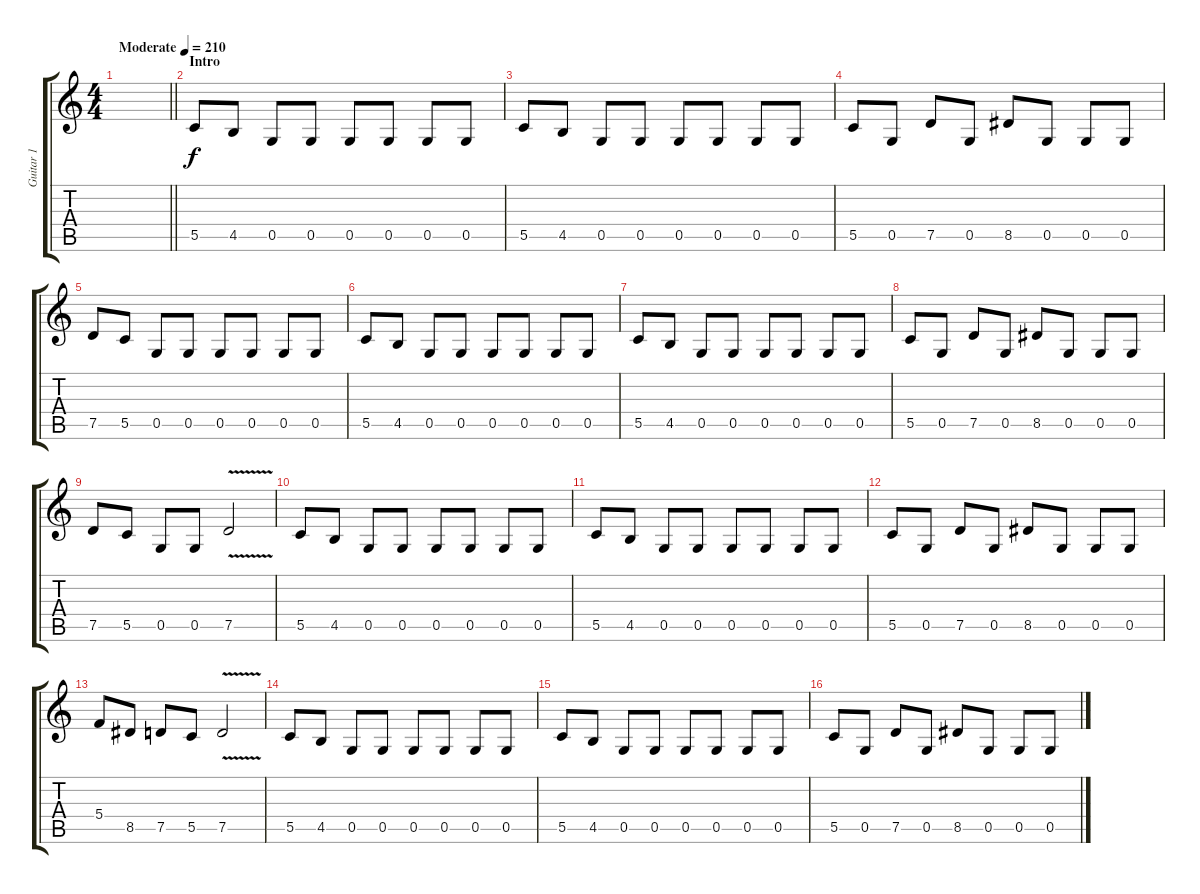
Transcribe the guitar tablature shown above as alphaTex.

\track ("Guitar 1" "Guitar 1") {instrument distortionguitar}
\staff {score tabs}
\tuning (D4 A3 F3 C3 G2 D2) {hide}
\ts (4 4)
\tempo (210 "Moderate")
\clef g2
\barLineRight lightlight
\ks c
|
\section ("" "Intro")
5.5.8 4.5.8 0.5.8 0.5.8 0.5.8 0.5.8 0.5.8 0.5.8 |
5.5.8 4.5.8 0.5.8 0.5.8 0.5.8 0.5.8 0.5.8 0.5.8 |
5.5.8 0.5.8 7.5.8 0.5.8 8.5.8 0.5.8 0.5.8 0.5.8 |
7.5.8 5.5.8 0.5.8 0.5.8 0.5.8 0.5.8 0.5.8 0.5.8 |
5.5.8 4.5.8 0.5.8 0.5.8 0.5.8 0.5.8 0.5.8 0.5.8 |
5.5.8 4.5.8 0.5.8 0.5.8 0.5.8 0.5.8 0.5.8 0.5.8 |
5.5.8 0.5.8 7.5.8 0.5.8 8.5.8 0.5.8 0.5.8 0.5.8 |
7.5.8 5.5.8 0.5.8 0.5.8 7.5{v}.2 |
5.5.8 4.5.8 0.5.8 0.5.8 0.5.8 0.5.8 0.5.8 0.5.8 |
5.5.8 4.5.8 0.5.8 0.5.8 0.5.8 0.5.8 0.5.8 0.5.8 |
5.5.8 0.5.8 7.5.8 0.5.8 8.5.8 0.5.8 0.5.8 0.5.8 |
5.4.8 8.5.8 7.5.8 5.5.8 7.5{v}.2 |
5.5.8 4.5.8 0.5.8 0.5.8 0.5.8 0.5.8 0.5.8 0.5.8 |
5.5.8 4.5.8 0.5.8 0.5.8 0.5.8 0.5.8 0.5.8 0.5.8 |
5.5.8 0.5.8 7.5.8 0.5.8 8.5.8 0.5.8 0.5.8 0.5.8
